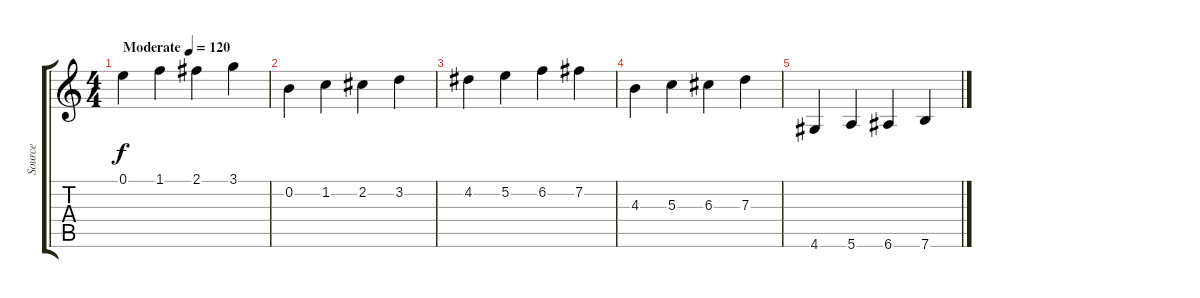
\track ("Source" "Source") {instrument acousticguitarsteel}
\staff {score tabs}
\tuning (E4 B3 G3 D3 A2 E2) {hide}
\ts (4 4)
\tempo (120 "Moderate")
\clef g2
\ks c
0.1.4{dy f instrument acousticguitarsteel} 1.1.4 2.1.4 3.1.4 |
0.2.4 1.2.4 2.2.4 3.2.4 |
4.2.4 5.2.4 6.2.4 7.2.4 |
4.3.4 5.3.4 6.3.4 7.3.4 |
4.6.4 5.6.4 6.6.4 7.6.4
